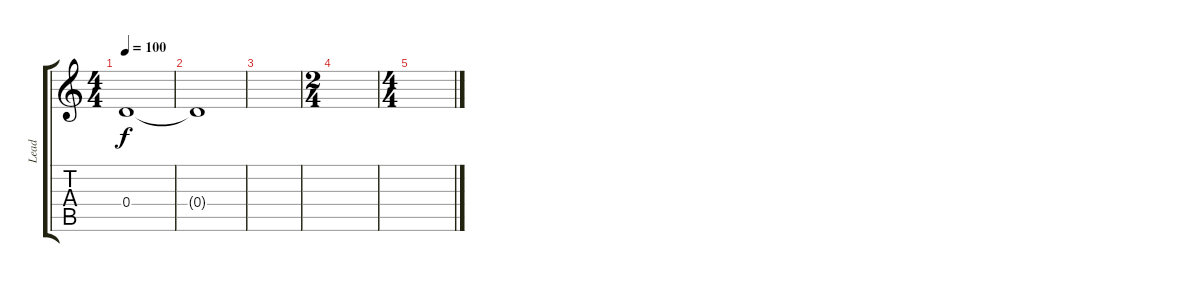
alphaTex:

\track ("Lead" "Lead") {instrument distortionguitar}
\staff {score tabs}
\tuning (E4 B3 G3 D3 A2 E2) {hide}
\ts (4 4)
\tempo 100
\clef g2
\ks c
0.4{t}.1{dy f} |
0.4{t}.1 |
|
\ts (2 4)
|
\ts (4 4)
